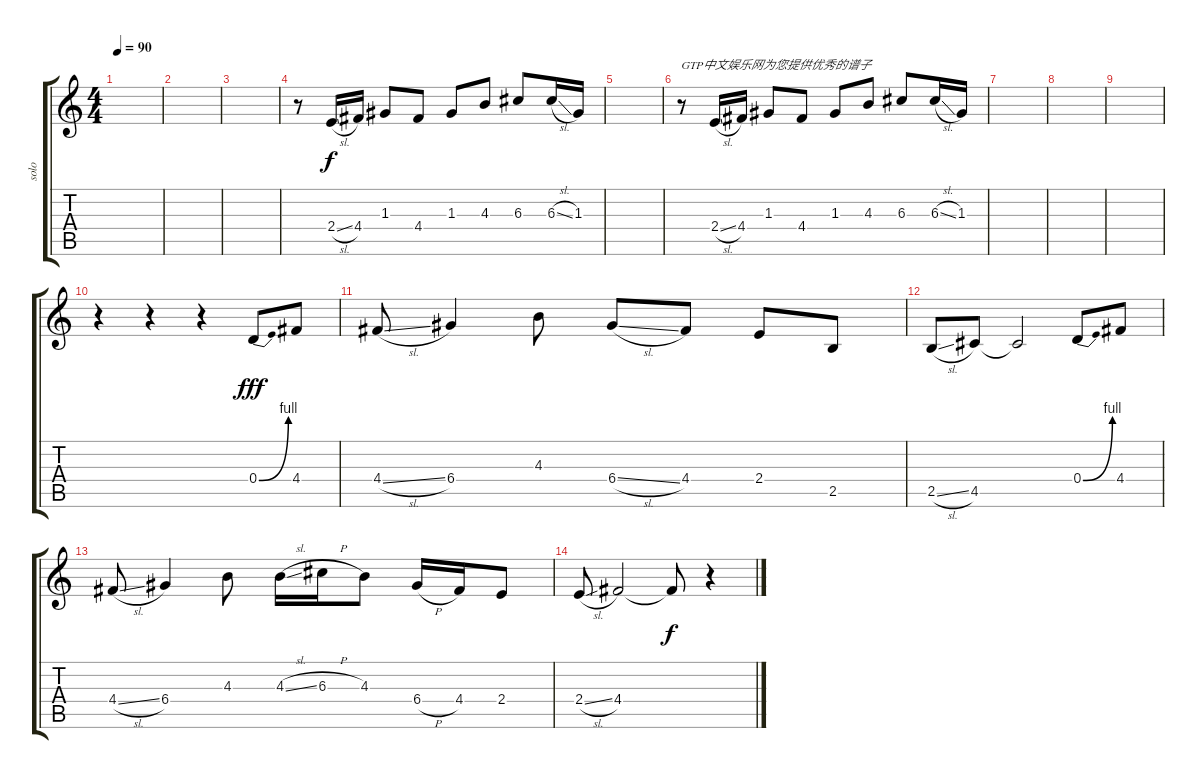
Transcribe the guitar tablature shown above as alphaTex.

\track ("solo" "solo") {instrument acousticguitarnylon}
\staff {score tabs}
\tuning (E4 B3 G3 D3 A2 E2) {hide}
\ts (4 4)
\tempo 90
\clef g2
\ks c
|
|
|
r.8 2.4{sl}.16 4.4.16 1.3.8 4.4.8 1.3.8 4.3.8 6.3.8 6.3{sl}.16 1.3.16 |
|
r.8{txt "GTP中文娱乐网为您提供优秀的谱子"} 2.4{sl}.16 4.4.16 1.3.8 4.4.8 1.3.8 4.3.8 6.3.8 6.3{sl}.16 1.3.16 |
|
|
|
r.4 r.4 r.4 0.4{be (bend 0 0 60 4)}.8{dy fff instrument overdrivenguitar} 4.4.8 |
4.4{sl}.8 6.4.4 4.3.8 6.4{sl}.8 4.4.8 2.4.8 2.5.8 |
2.5{sl}.8 4.5.8 4.5{t}.2 0.4{be (bend 0 0 60 4)}.8 4.4.8 |
4.4{sl}.8 6.4.4 4.3.8 4.3{sl}.16 6.3{h}.16 4.3.8 6.4{h}.16 4.4.16 2.4.8 |
2.4{sl}.8 4.4.2 4.4{t}.8{dy f} r.4
